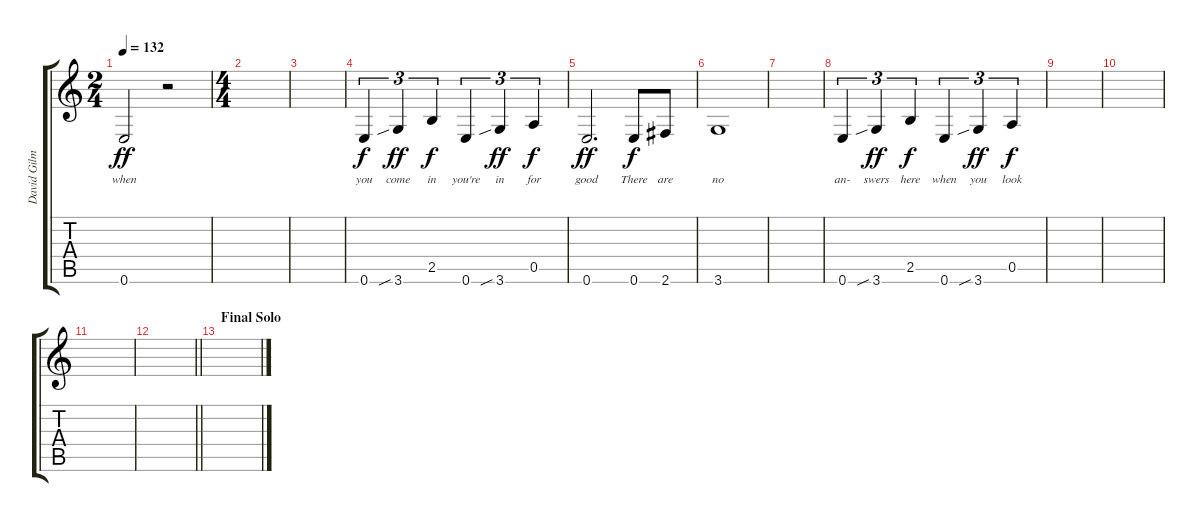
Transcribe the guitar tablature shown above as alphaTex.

\track ("David Gilmour - Solo" "David Gilm") {instrument overdrivenguitar}
\staff {score tabs}
\tuning (E4 B3 G3 D3 A2 E2) {hide}
\ts (2 4)
\tempo 132
\clef g2
\ks c
0.6.2{lyrics (0 "") lyrics (1 "when") lyrics (2 "") lyrics (3 "") lyrics (4 "") dy ff} r.2 |
\ts (4 4)
|
|
0.6.4{tu (3 2) lyrics (0 "") lyrics (1 "you") lyrics (2 "") lyrics (3 "") lyrics (4 "") dy f} 3.6{sib}.4{tu (3 2) lyrics (0 "") lyrics (1 "come") lyrics (2 "") lyrics (3 "") lyrics (4 "") dy ff} 2.5.4{tu (3 2) lyrics (0 "") lyrics (1 "in") lyrics (2 "") lyrics (3 "") lyrics (4 "") dy f} 0.6.4{tu (3 2) lyrics (0 "") lyrics (1 "you're") lyrics (2 "") lyrics (3 "") lyrics (4 "")} 3.6{sib}.4{tu (3 2) lyrics (0 "") lyrics (1 "in") lyrics (2 "") lyrics (3 "") lyrics (4 "") dy ff} 0.5.4{tu (3 2) lyrics (0 "") lyrics (1 "for") lyrics (2 "") lyrics (3 "") lyrics (4 "") dy f} |
0.6.2{d lyrics (0 "") lyrics (1 "good") lyrics (2 "") lyrics (3 "") lyrics (4 "") dy ff} 0.6.8{lyrics (0 "") lyrics (1 "There") lyrics (2 "") lyrics (3 "") lyrics (4 "") dy f} 2.6.8{lyrics (0 "") lyrics (1 "are") lyrics (2 "") lyrics (3 "") lyrics (4 "")} |
3.6.1{lyrics (0 "") lyrics (1 "no") lyrics (2 "") lyrics (3 "") lyrics (4 "")} |
|
0.6.4{tu (3 2) lyrics (0 "") lyrics (1 "an-") lyrics (2 "") lyrics (3 "") lyrics (4 "")} 3.6{sib}.4{tu (3 2) lyrics (0 "") lyrics (1 "swers") lyrics (2 "") lyrics (3 "") lyrics (4 "") dy ff} 2.5.4{tu (3 2) lyrics (0 "") lyrics (1 "here") lyrics (2 "") lyrics (3 "") lyrics (4 "") dy f} 0.6.4{tu (3 2) lyrics (0 "") lyrics (1 "when") lyrics (2 "") lyrics (3 "") lyrics (4 "")} 3.6{sib}.4{tu (3 2) lyrics (0 "") lyrics (1 "you") lyrics (2 "") lyrics (3 "") lyrics (4 "") dy ff} 0.5.4{tu (3 2) lyrics (0 "") lyrics (1 "look") lyrics (2 "") lyrics (3 "") lyrics (4 "") dy f} |
|
|
|
\barLineRight lightlight
|
\section ("" "Final Solo")
